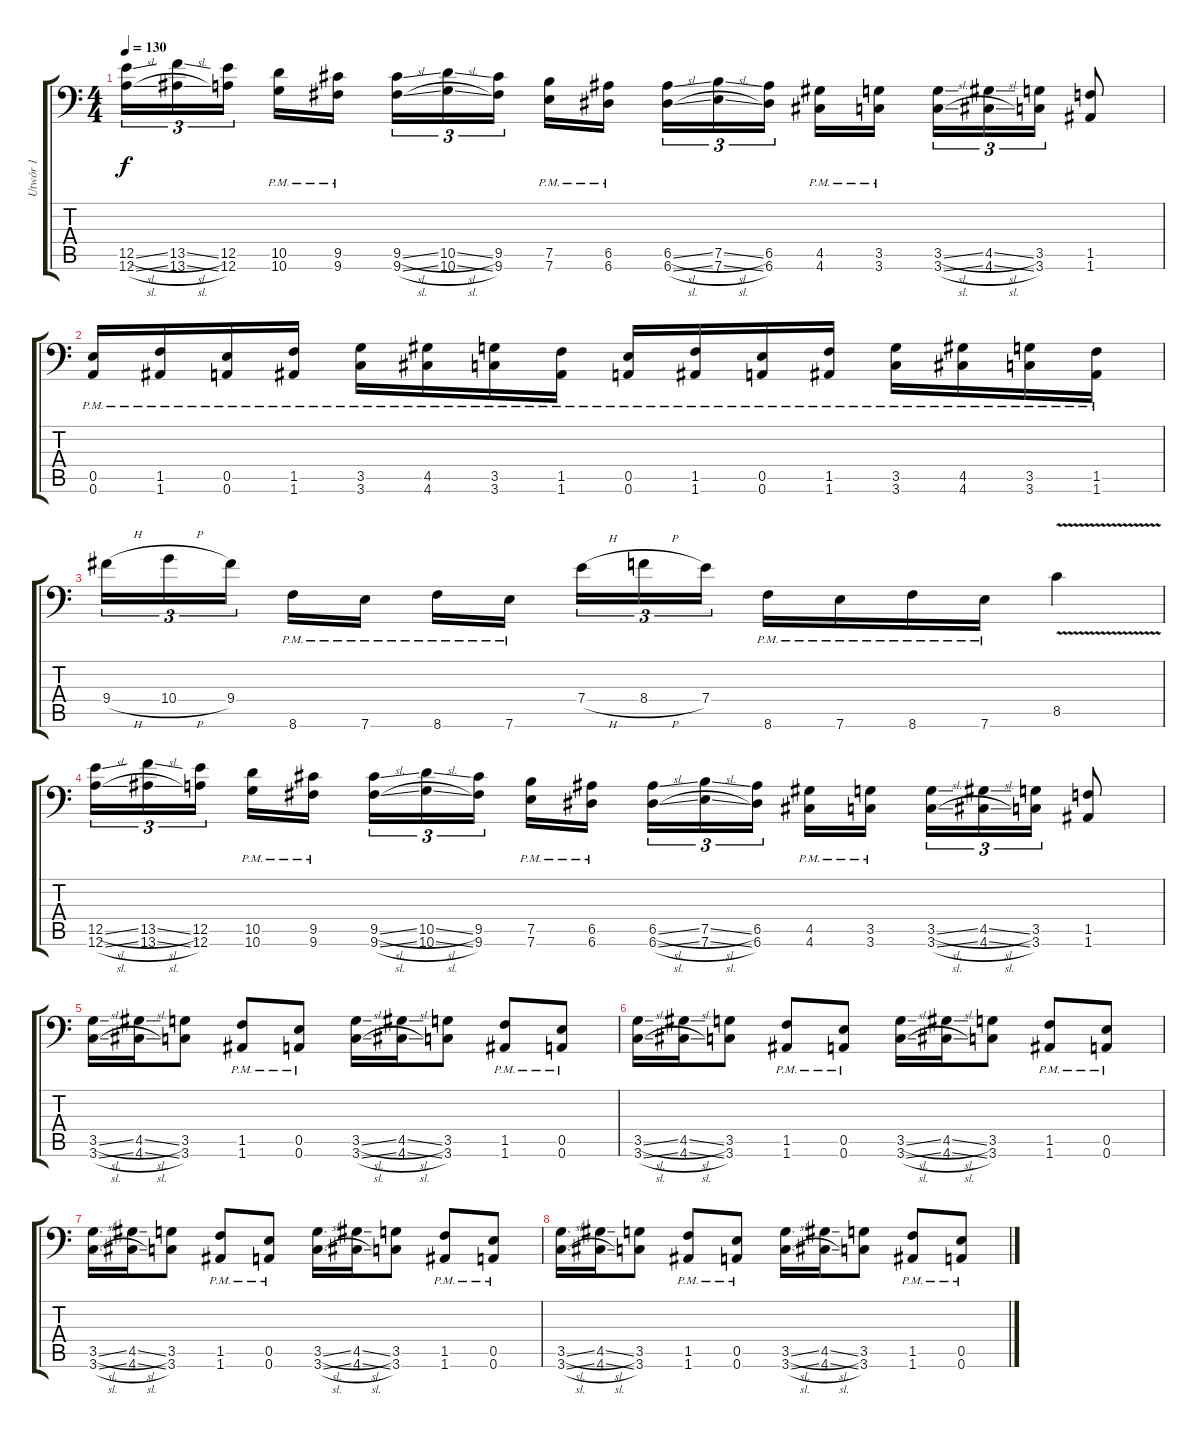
\track ("Utwór 1" "Utwór 1") {instrument distortionguitar}
\staff {score tabs}
\tuning (B3 Gb3 D3 A2 E2 A1) {hide}
\ts (4 4)
\tempo 130
\clef f4
\ks c
(12.5{sl} 12.6{sl}).16{tu (3 2) dy f} (13.5{sl} 13.6{sl}).16{tu (3 2)} (12.5 12.6).16{tu (3 2) beam splitsecondary} (10.5{pm} 10.6{pm}).16 (9.5{pm} 9.6{pm}).16 (9.5{sl} 9.6{sl}).16{tu (3 2)} (10.5{sl} 10.6{sl}).16{tu (3 2)} (9.5 9.6).16{tu (3 2) beam splitsecondary} (7.5{pm} 7.6{pm}).16 (6.5{pm} 6.6{pm}).16 (6.5{sl} 6.6{sl}).16{tu (3 2)} (7.5{sl} 7.6{sl}).16{tu (3 2)} (6.5 6.6).16{tu (3 2) beam splitsecondary} (4.5{pm} 4.6{pm}).16 (3.5{pm} 3.6{pm}).16 (3.5{sl} 3.6{sl}).16{tu (3 2)} (4.5{sl} 4.6{sl}).16{tu (3 2)} (3.5 3.6).16{tu (3 2)} (1.5 1.6).8 |
(0.5{pm} 0.6{pm}).16 (1.5{pm} 1.6{pm}).16 (0.5{pm} 0.6{pm}).16 (1.5{pm} 1.6{pm}).16 (3.5{pm} 3.6{pm}).16 (4.5{pm} 4.6{pm}).16 (3.5{pm} 3.6{pm}).16 (1.5{pm} 1.6{pm}).16 (0.5{pm} 0.6{pm}).16 (1.5{pm} 1.6{pm}).16 (0.5{pm} 0.6{pm}).16 (1.5{pm} 1.6{pm}).16 (3.5{pm} 3.6{pm}).16 (4.5{pm} 4.6{pm}).16 (3.5{pm} 3.6{pm}).16 (1.5{pm} 1.6{pm}).16 |
9.4{h}.16{tu (3 2)} 10.4{h}.16{tu (3 2)} 9.4.16{tu (3 2) beam splitsecondary} 8.6{pm}.16 7.6{pm}.16 8.6{pm}.16 7.6{pm}.16{beam splitsecondary} 7.4{h}.16{tu (3 2)} 8.4{h}.16{tu (3 2)} 7.4.16{tu (3 2)} 8.6{pm}.16 7.6{pm}.16 8.6{pm}.16 7.6{pm}.16 8.5{v}.4 |
(12.5{sl} 12.6{sl}).16{tu (3 2)} (13.5{sl} 13.6{sl}).16{tu (3 2)} (12.5 12.6).16{tu (3 2) beam splitsecondary} (10.5{pm} 10.6{pm}).16 (9.5{pm} 9.6{pm}).16 (9.5{sl} 9.6{sl}).16{tu (3 2)} (10.5{sl} 10.6{sl}).16{tu (3 2)} (9.5 9.6).16{tu (3 2) beam splitsecondary} (7.5{pm} 7.6{pm}).16 (6.5{pm} 6.6{pm}).16 (6.5{sl} 6.6{sl}).16{tu (3 2)} (7.5{sl} 7.6{sl}).16{tu (3 2)} (6.5 6.6).16{tu (3 2) beam splitsecondary} (4.5{pm} 4.6{pm}).16 (3.5{pm} 3.6{pm}).16 (3.5{sl} 3.6{sl}).16{tu (3 2)} (4.5{sl} 4.6{sl}).16{tu (3 2)} (3.5 3.6).16{tu (3 2)} (1.5 1.6).8 |
(3.5{sl} 3.6{sl}).16 (4.5{sl} 4.6{sl}).16 (3.5 3.6).8 (1.5{pm} 1.6{pm}).8 (0.5{pm} 0.6{pm}).8 (3.5{sl} 3.6{sl}).16 (4.5{sl} 4.6{sl}).16 (3.5 3.6).8 (1.5{pm} 1.6{pm}).8 (0.5{pm} 0.6{pm}).8 |
(3.5{sl} 3.6{sl}).16 (4.5{sl} 4.6{sl}).16 (3.5 3.6).8 (1.5{pm} 1.6{pm}).8 (0.5{pm} 0.6{pm}).8 (3.5{sl} 3.6{sl}).16 (4.5{sl} 4.6{sl}).16 (3.5 3.6).8 (1.5{pm} 1.6{pm}).8 (0.5{pm} 0.6{pm}).8 |
(3.5{sl} 3.6{sl}).16 (4.5{sl} 4.6{sl}).16 (3.5 3.6).8 (1.5{pm} 1.6{pm}).8 (0.5{pm} 0.6{pm}).8 (3.5{sl} 3.6{sl}).16 (4.5{sl} 4.6{sl}).16 (3.5 3.6).8 (1.5{pm} 1.6{pm}).8 (0.5{pm} 0.6{pm}).8 |
(3.5{sl} 3.6{sl}).16 (4.5{sl} 4.6{sl}).16 (3.5 3.6).8 (1.5{pm} 1.6{pm}).8 (0.5{pm} 0.6{pm}).8 (3.5{sl} 3.6{sl}).16 (4.5{sl} 4.6{sl}).16 (3.5 3.6).8 (1.5{pm} 1.6{pm}).8 (0.5{pm} 0.6{pm}).8
